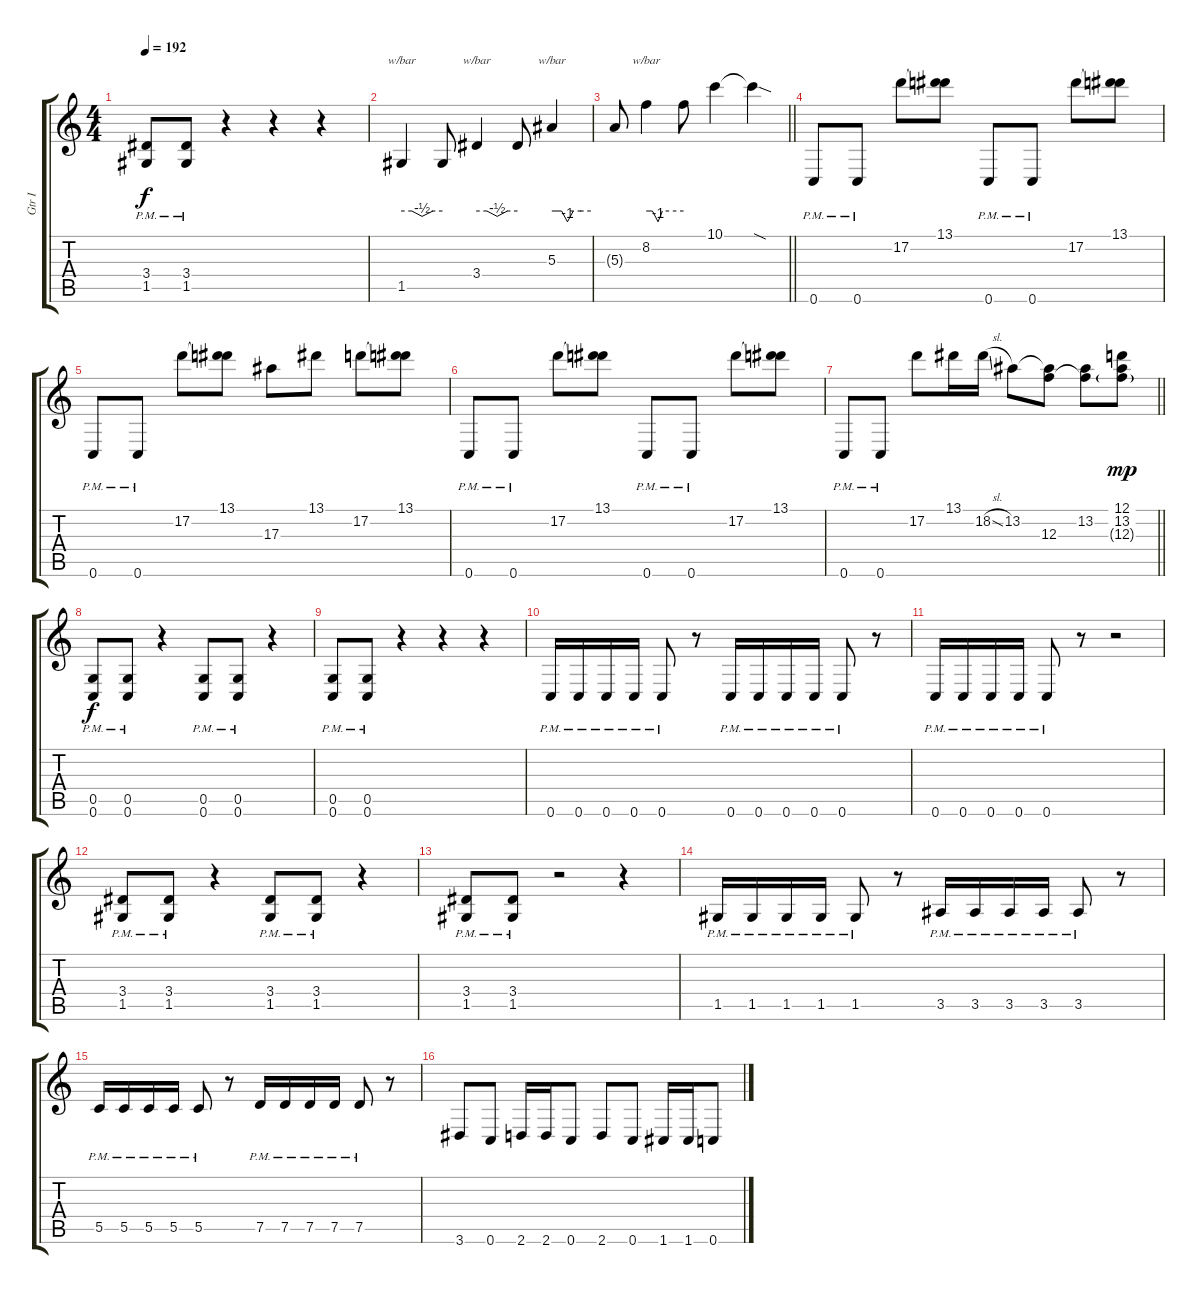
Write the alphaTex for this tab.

\track ("Gtr I" "Gtr I") {instrument distortionguitar}
\staff {score tabs}
\tuning (D4 A3 F3 C3 G2 C2) {hide}
\ts (4 4)
\tempo 192
\clef g2
\ks c
(3.4{pm} 1.5{pm}).8{dy f} (3.4{pm} 1.5{pm}).8 r.4 r.4 r.4 |
1.5.4{tbe (custom default 0 0 15 0 30 -2 46 0 60 0)} 1.5{t}.8 3.4.4{tbe (custom default 0 0 15 0 30 -2 45 0 60 0)} 3.4{t}.8 5.3.4{tbe (custom default 0 0 8 0 15 0 24 -4 33 0 45 0 60 0)} |
\barLineRight lightlight
5.3{t}.8 8.2.4{tbe (custom default 0 0 8 0 10 0 19 -4 26 0 60 0)} 8.2{t}.8 10.1.4 10.1{sod t}.4 |
0.6{pm}.8 0.6{pm}.8 17.2.8 (13.1 17.2{t}).8 0.6{pm}.8 0.6{pm}.8 17.2.8 (13.1 17.2{t}).8 |
0.6{pm}.8 0.6{pm}.8 17.2.8 (13.1 17.2{t}).8 17.3.8 13.1.8 17.2.8 (13.1 17.2{t}).8 |
0.6{pm}.8 0.6{pm}.8 17.2.8 (13.1 17.2{t}).8 0.6{pm}.8 0.6{pm}.8 17.2.8 (13.1 17.2{t}).8 |
\barLineRight lightlight
0.6{pm}.8 0.6{pm}.8 17.2.8 13.1.16 18.2{sl}.16 13.2.8 (13.2{t} 12.3).8 (13.2 12.3{t}).8 (12.1 13.2 12.3{g}).8{dy mp} |
(0.5{pm} 0.6{pm}).8{dy f} (0.5{pm} 0.6{pm}).8 r.4 (0.5{pm} 0.6{pm}).8 (0.5{pm} 0.6{pm}).8 r.4 |
(0.5{pm} 0.6{pm}).8 (0.5{pm} 0.6{pm}).8 r.4 r.4 r.4 |
0.6{pm}.16 0.6{pm}.16 0.6{pm}.16 0.6{pm}.16 0.6{pm}.8 r.8 0.6{pm}.16 0.6{pm}.16 0.6{pm}.16 0.6{pm}.16 0.6{pm}.8 r.8 |
0.6{pm}.16 0.6{pm}.16 0.6{pm}.16 0.6{pm}.16 0.6{pm}.8 r.8 r.2 |
(3.4{pm} 1.5{pm}).8 (3.4{pm} 1.5{pm}).8 r.4 (3.4{pm} 1.5{pm}).8 (3.4{pm} 1.5{pm}).8 r.4 |
(3.4{pm} 1.5{pm}).8 (3.4{pm} 1.5{pm}).8 r.2 r.4 |
1.5{pm}.16 1.5{pm}.16 1.5{pm}.16 1.5{pm}.16 1.5{pm}.8 r.8 3.5{pm}.16 3.5{pm}.16 3.5{pm}.16 3.5{pm}.16 3.5{pm}.8 r.8 |
5.5{pm}.16 5.5{pm}.16 5.5{pm}.16 5.5{pm}.16 5.5{pm}.8 r.8 7.5{pm}.16 7.5{pm}.16 7.5{pm}.16 7.5{pm}.16 7.5{pm}.8 r.8 |
3.6.8 0.6.8 2.6.16 2.6.16 0.6.8 2.6.8 0.6.8 1.6.16 1.6.16 0.6.8
